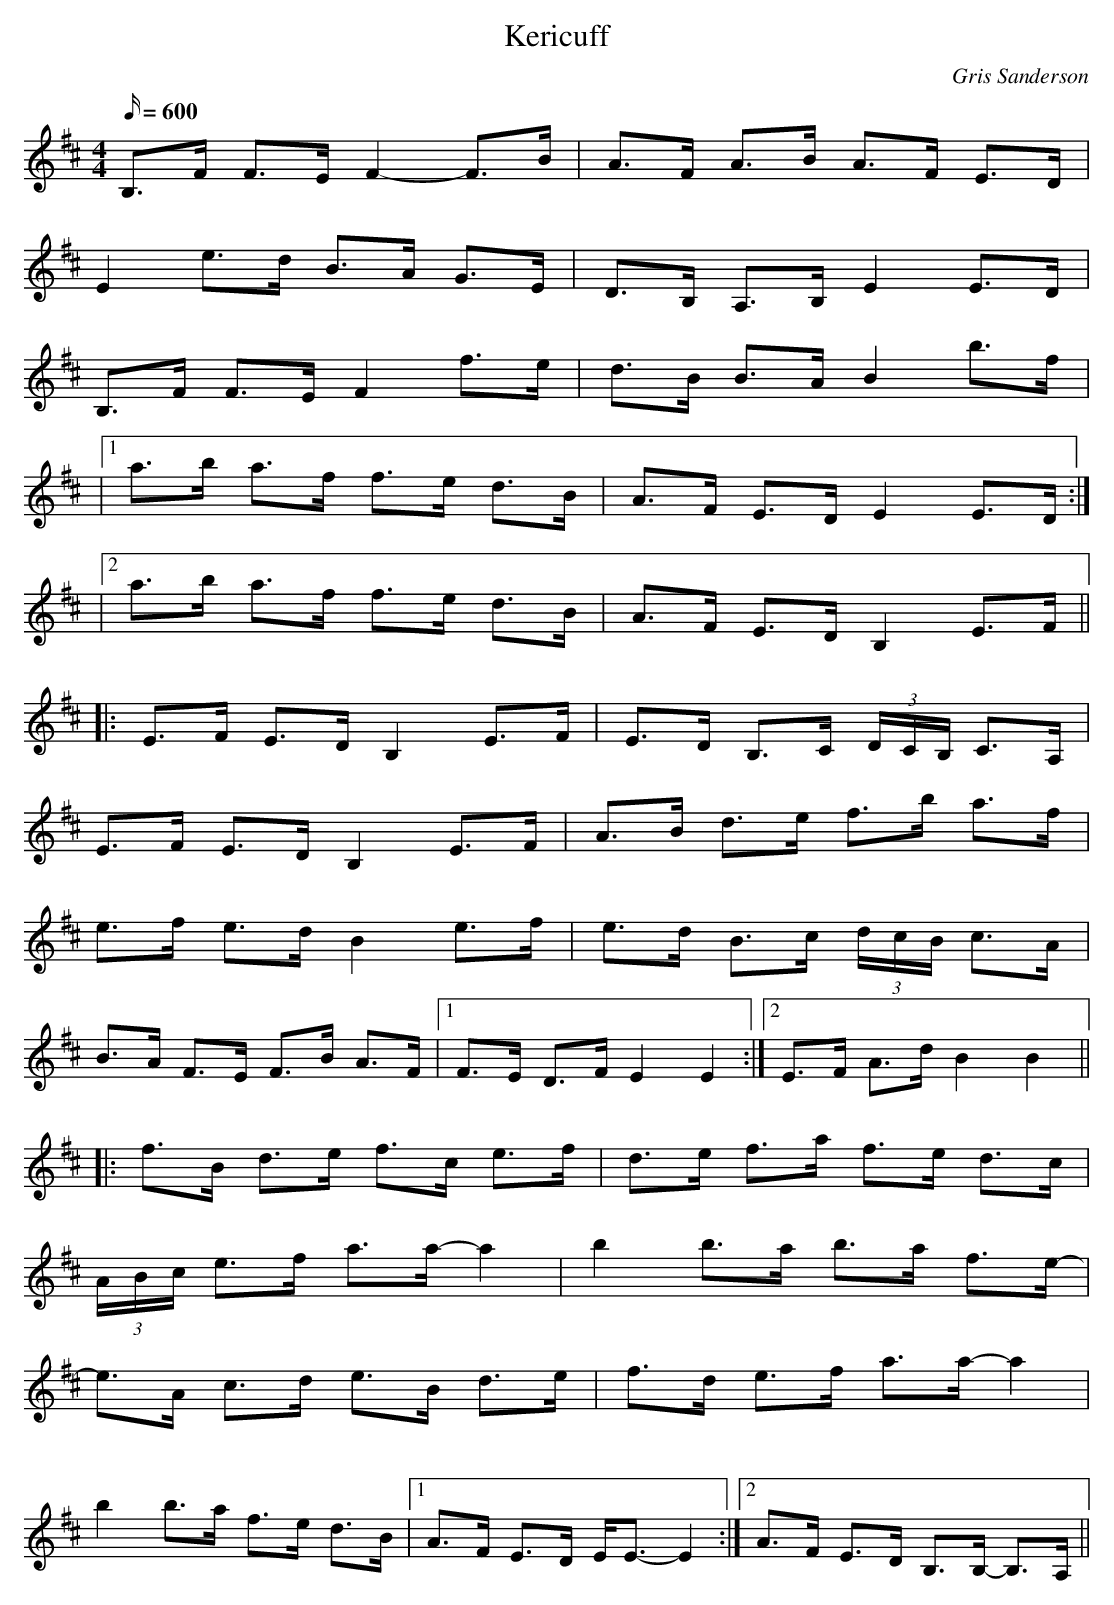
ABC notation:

X:1
T:Kericuff
M:4/4
L:1/16
C:Gris Sanderson
Q:600
K:Bm
B,3F F3EF4-F3B|A3F A3B A3F E3D|
E4e3d B3A G3E|D3B, A,3B,E4E3D|
B,3F F3EF4f3e|d3B B3AB4b3f|
|1a3b a3f f3e d3B|A3F E3D E4E3D:|
|2a3b a3f f3e d3B|A3F E3DB,4E3F||
|:E3F E3DB,4E3F|E3D B,3C (3DCB, C3A,|
E3F E3DB,4E3F|A3B d3e f3b a3f|
e3f e3d B4e3f|e3d B3c (3dcB c3A|
B3A F3E F3B A3F|1F3E D3F E4E4:|2E3F A3dB4B4||
|:f3B d3e f3c e3f|d3e f3a f3e d3c|
(3ABc e3f a3a-a4|b4b3a b3a f3e-|
e3A c3d e3B d3e|f3d e3f a3a-a4|
b4b3a f3e d3B|1A3F E3D EE3-E4:|2A3F E3D B,3B,- B,3A,||
